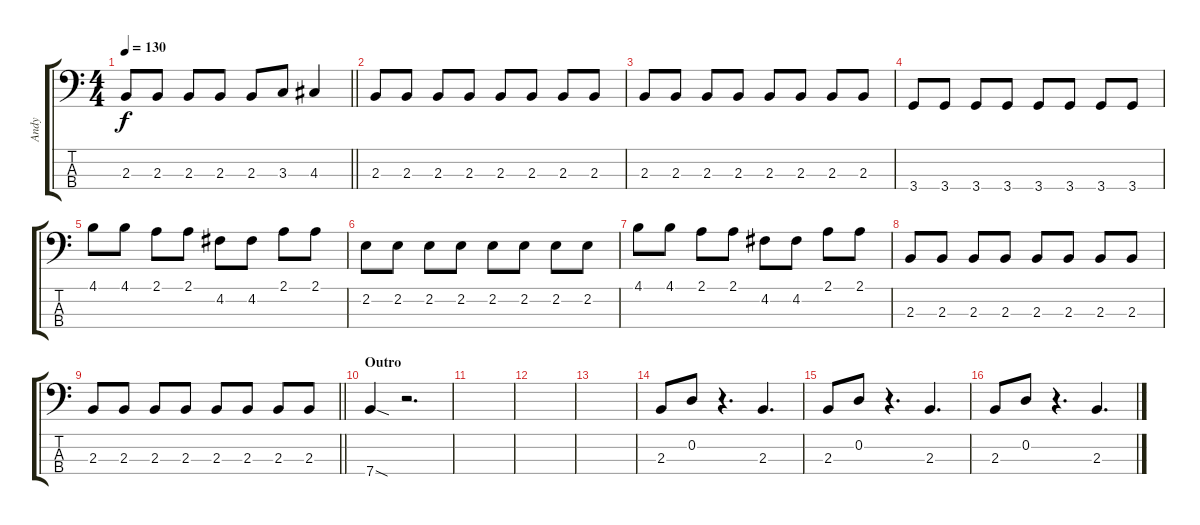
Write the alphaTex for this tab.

\track ("Andy" "Andy") {instrument electricbasspick}
\staff {score tabs}
\tuning (G2 D2 A1 E1) {hide}
\ts (4 4)
\tempo 130
\clef f4
\barLineRight lightlight
\ks c
2.3.8{dy f} 2.3.8 2.3.8 2.3.8 2.3.8 3.3.8 4.3.4 |
2.3.8 2.3.8 2.3.8 2.3.8 2.3.8 2.3.8 2.3.8 2.3.8 |
2.3.8 2.3.8 2.3.8 2.3.8 2.3.8 2.3.8 2.3.8 2.3.8 |
3.4.8 3.4.8 3.4.8 3.4.8 3.4.8 3.4.8 3.4.8 3.4.8 |
4.1.8 4.1.8 2.1.8 2.1.8 4.2.8 4.2.8 2.1.8 2.1.8 |
2.2.8 2.2.8 2.2.8 2.2.8 2.2.8 2.2.8 2.2.8 2.2.8 |
4.1.8 4.1.8 2.1.8 2.1.8 4.2.8 4.2.8 2.1.8 2.1.8 |
2.3.8 2.3.8 2.3.8 2.3.8 2.3.8 2.3.8 2.3.8 2.3.8 |
\barLineRight lightlight
2.3.8 2.3.8 2.3.8 2.3.8 2.3.8 2.3.8 2.3.8 2.3.8 |
\section ("" "Outro")
7.4{sod}.4 r.2{d} |
|
|
|
2.3.8 0.2.8 r.4{d} 2.3.4{d} |
2.3.8 0.2.8 r.4{d} 2.3.4{d} |
2.3.8 0.2.8 r.4{d} 2.3.4{d}
